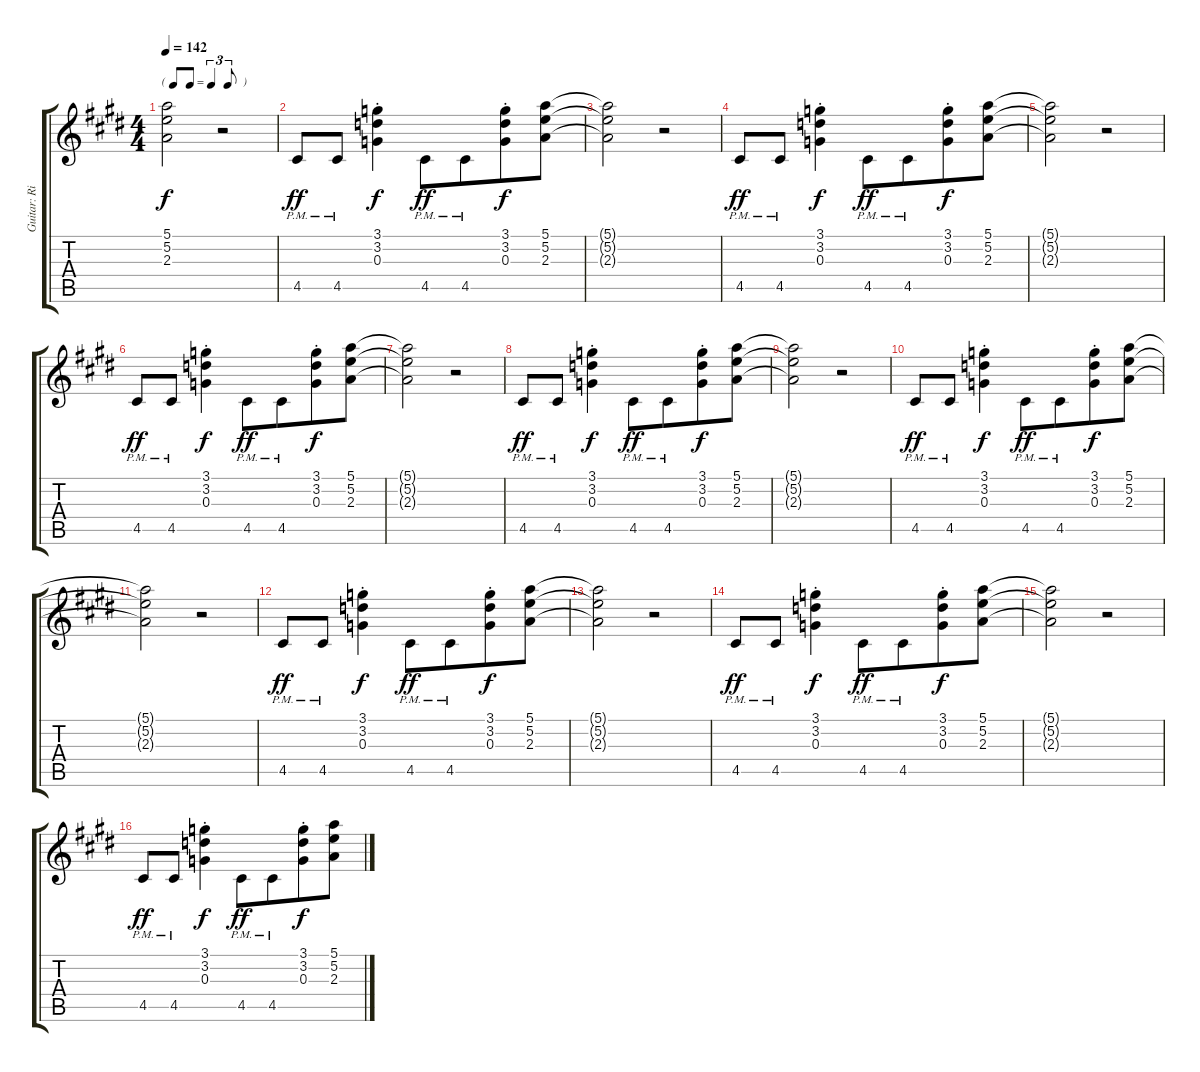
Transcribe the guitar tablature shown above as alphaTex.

\track ("Guitar: Rik" "Guitar: Ri") {instrument distortionguitar}
\staff {score tabs}
\tuning (E4 B3 G3 D3 A2 E2) {hide}
\ts (4 4)
\tf triplet8th
\tempo 142
\clef g2
\ks e
(5.1{t} 5.2{t} 2.3{t}).2{dy f} r.2 |
4.5{pm}.8{dy ff} 4.5{pm}.8 (3.1 3.2 0.3{st}).4{dy f} 4.5{pm}.8{dy ff} 4.5{pm}.8{beam merge} (3.1 3.2 0.3{st}).8{dy f} (5.1 5.2 2.3).8 |
(5.1{t} 5.2{t} 2.3{t}).2 r.2 |
4.5{pm}.8{dy ff} 4.5{pm}.8 (3.1 3.2 0.3{st}).4{dy f} 4.5{pm}.8{dy ff} 4.5{pm}.8{beam merge} (3.1 3.2 0.3{st}).8{dy f} (5.1 5.2 2.3).8 |
(5.1{t} 5.2{t} 2.3{t}).2 r.2 |
4.5{pm}.8{dy ff} 4.5{pm}.8 (3.1 3.2 0.3{st}).4{dy f} 4.5{pm}.8{dy ff} 4.5{pm}.8{beam merge} (3.1 3.2 0.3{st}).8{dy f} (5.1 5.2 2.3).8 |
(5.1{t} 5.2{t} 2.3{t}).2 r.2 |
4.5{pm}.8{dy ff} 4.5{pm}.8 (3.1 3.2 0.3{st}).4{dy f} 4.5{pm}.8{dy ff} 4.5{pm}.8{beam merge} (3.1 3.2 0.3{st}).8{dy f} (5.1 5.2 2.3).8 |
(5.1{t} 5.2{t} 2.3{t}).2 r.2 |
4.5{pm}.8{dy ff} 4.5{pm}.8 (3.1 3.2 0.3{st}).4{dy f} 4.5{pm}.8{dy ff} 4.5{pm}.8{beam merge} (3.1 3.2 0.3{st}).8{dy f} (5.1 5.2 2.3).8 |
(5.1{t} 5.2{t} 2.3{t}).2 r.2 |
4.5{pm}.8{dy ff} 4.5{pm}.8 (3.1 3.2 0.3{st}).4{dy f} 4.5{pm}.8{dy ff} 4.5{pm}.8{beam merge} (3.1 3.2 0.3{st}).8{dy f} (5.1 5.2 2.3).8 |
(5.1{t} 5.2{t} 2.3{t}).2 r.2 |
4.5{pm}.8{dy ff} 4.5{pm}.8 (3.1 3.2 0.3{st}).4{dy f} 4.5{pm}.8{dy ff} 4.5{pm}.8{beam merge} (3.1 3.2 0.3{st}).8{dy f} (5.1 5.2 2.3).8 |
(5.1{t} 5.2{t} 2.3{t}).2 r.2 |
4.5{pm}.8{dy ff} 4.5{pm}.8 (3.1 3.2 0.3{st}).4{dy f} 4.5{pm}.8{dy ff} 4.5{pm}.8{beam merge} (3.1 3.2 0.3{st}).8{dy f} (5.1 5.2 2.3).8
